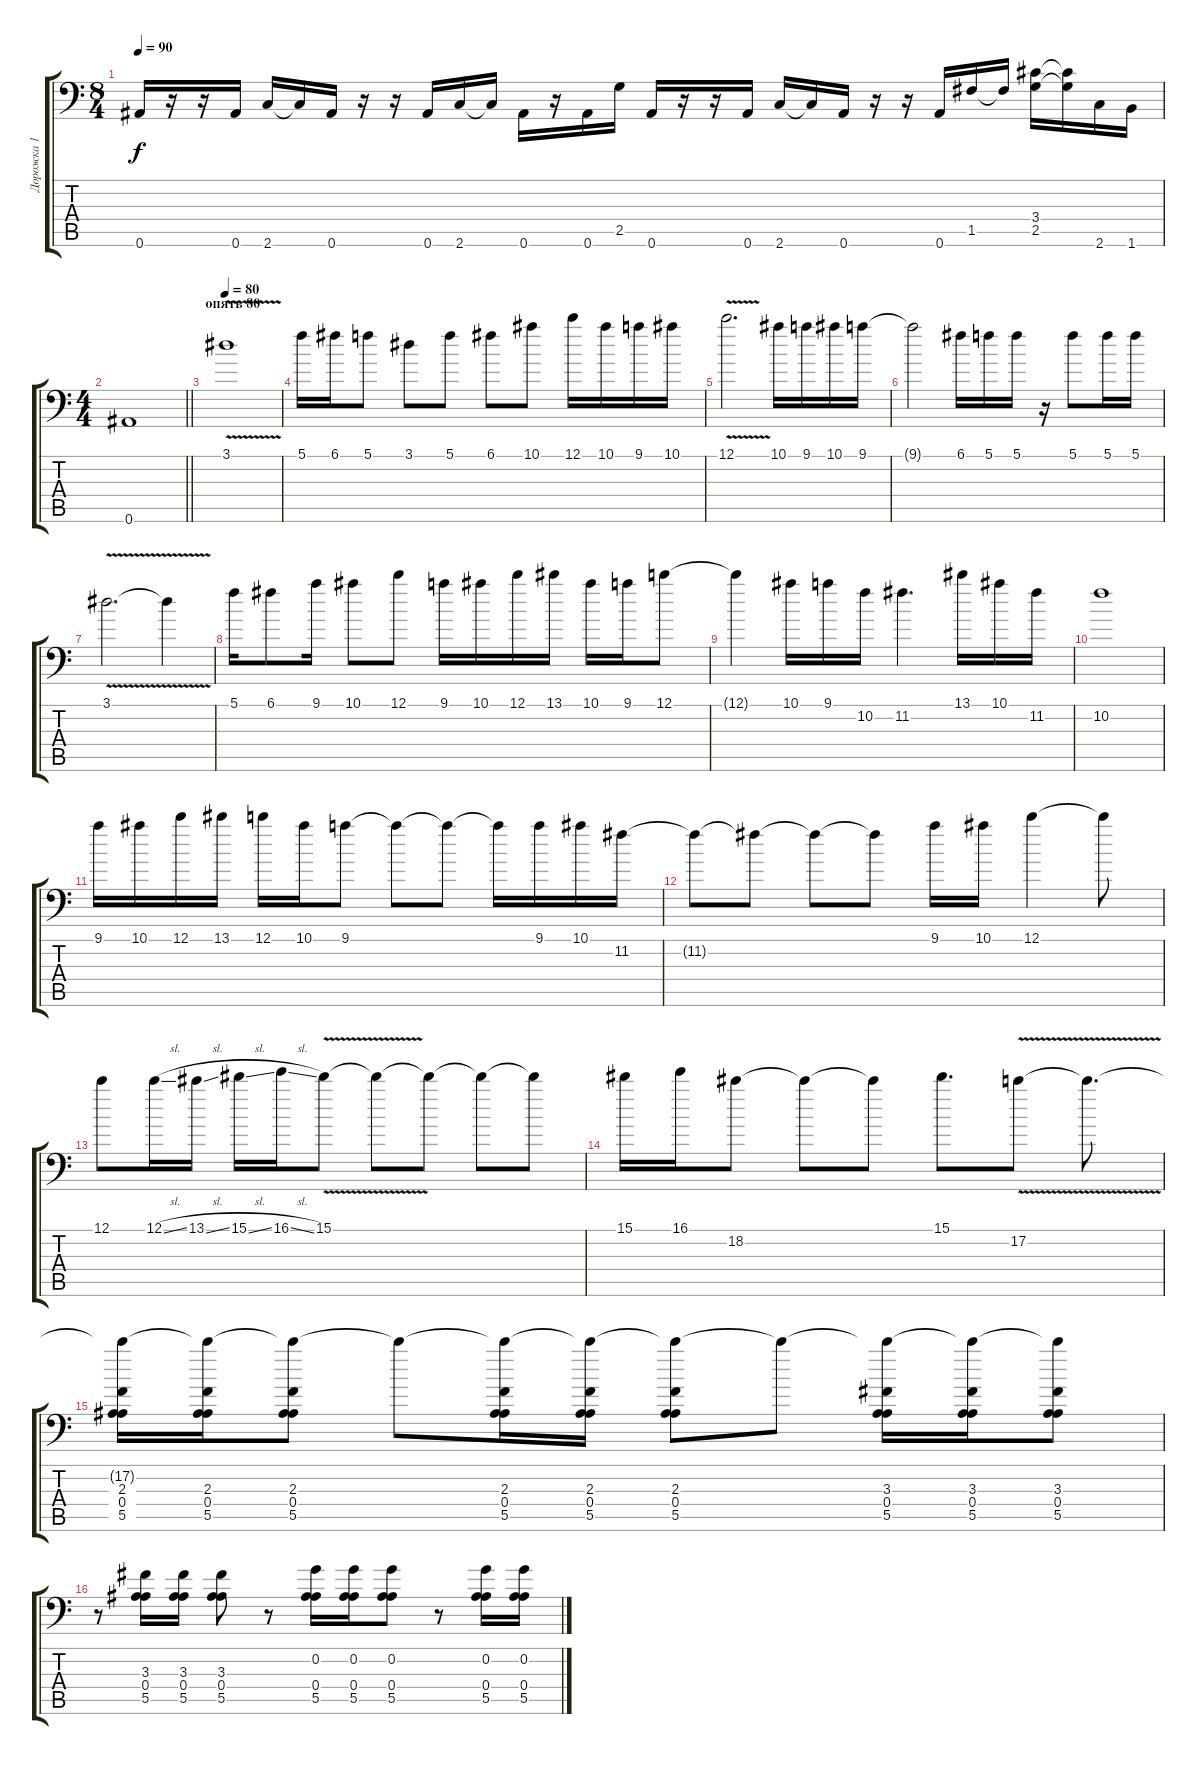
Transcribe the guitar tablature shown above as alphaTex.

\track ("Дорожка 1" "Дорожка 1") {instrument distortionguitar}
\staff {score tabs}
\tuning (C4 G3 Eb3 Bb2 F2 Bb1) {hide}
\ts (8 4)
\tempo 90
\clef f4
\ks c
0.6.16{dy f} r.16 r.16 0.6.16 2.6.16 2.6{t}.16 0.6.16 r.16 r.16 0.6.16 2.6.16 2.6{t}.16 0.6.16 r.16 0.6.16 2.5.16 0.6.16 r.16 r.16 0.6.16 2.6.16 2.6{t}.16 0.6.16 r.16 r.16 0.6.16 1.5.16 1.5{t}.16 (3.4 2.5).16 (3.4{t} 2.5{t}).16 2.6.16 1.6.16 |
\ts (4 4)
\barLineRight lightlight
0.6.1 |
\section ("" "опять 80")
\tempo 80
3.1{v}.1 |
5.1.16 6.1.16 5.1.8 3.1.8 5.1.8 6.1.8 10.1.8 12.1.16 10.1.16 9.1.16 10.1.16 |
12.1{v}.2{d} 10.1.16 9.1.16 10.1.16 9.1.16 |
9.1{t}.2 6.1.16 5.1.16 5.1.16 r.16 5.1.8 5.1.16 5.1.16 |
3.1{v}.2{d} 3.1{t}.4 |
5.1.16 6.1.8 9.1.16 10.1.8 12.1.8 9.1.16 10.1.16 12.1.16 13.1.16 10.1.16 9.1.16 12.1.8 |
12.1{t}.4 10.1.16 9.1.16 10.2.16 11.2.4{d} 13.1.16 10.1.16 11.2.16 |
10.2.1 |
9.1.16 10.1.16 12.1.16 13.1.16 12.1.16 10.1.16 9.1.8 9.1{t}.8 9.1{t}.8 9.1{t}.16 9.1.16 10.1.16 11.2.16 |
11.2{t}.8 11.2{t}.8 11.2{t}.8 11.2{t}.8 9.1.16 10.1.16 12.1.4 12.1{t}.8 |
12.1.8 12.1{sl}.16 13.1{sl}.16 15.1{sl}.16 16.1{sl}.16 15.1{v}.8 15.1{t}.8 15.1{t}.8 15.1{t}.8 15.1{t}.8 |
15.1.16 16.1.16 18.2.8 18.2{t}.8 18.2{t}.8 15.1.8{d} 17.2{v}.8 17.2{t}.8{d} |
(17.2{t} 2.3 0.4 5.5).16{volume 13 instrument acousticguitarsteel} (17.2{t} 2.3 0.4 5.5).16 (17.2{t} 2.3 0.4 5.5).8 17.2{t}.8 (17.2{t} 2.3 0.4 5.5).16 (17.2{t} 2.3 0.4 5.5).16 (17.2{t} 2.3 0.4 5.5).8 17.2{t}.8 (17.2{t} 3.3 0.4 5.5).16 (17.2{t} 3.3 0.4 5.5).16 (17.2{t} 3.3 0.4 5.5).8 |
r.8 (3.3 0.4 5.5).16 (3.3 0.4 5.5).16 (3.3 0.4 5.5).8 r.8 (0.2 0.4 5.5).16 (0.2 0.4 5.5).16 (0.2 0.4 5.5).8 r.8 (0.2 0.4 5.5).16 (0.2 0.4 5.5).16
